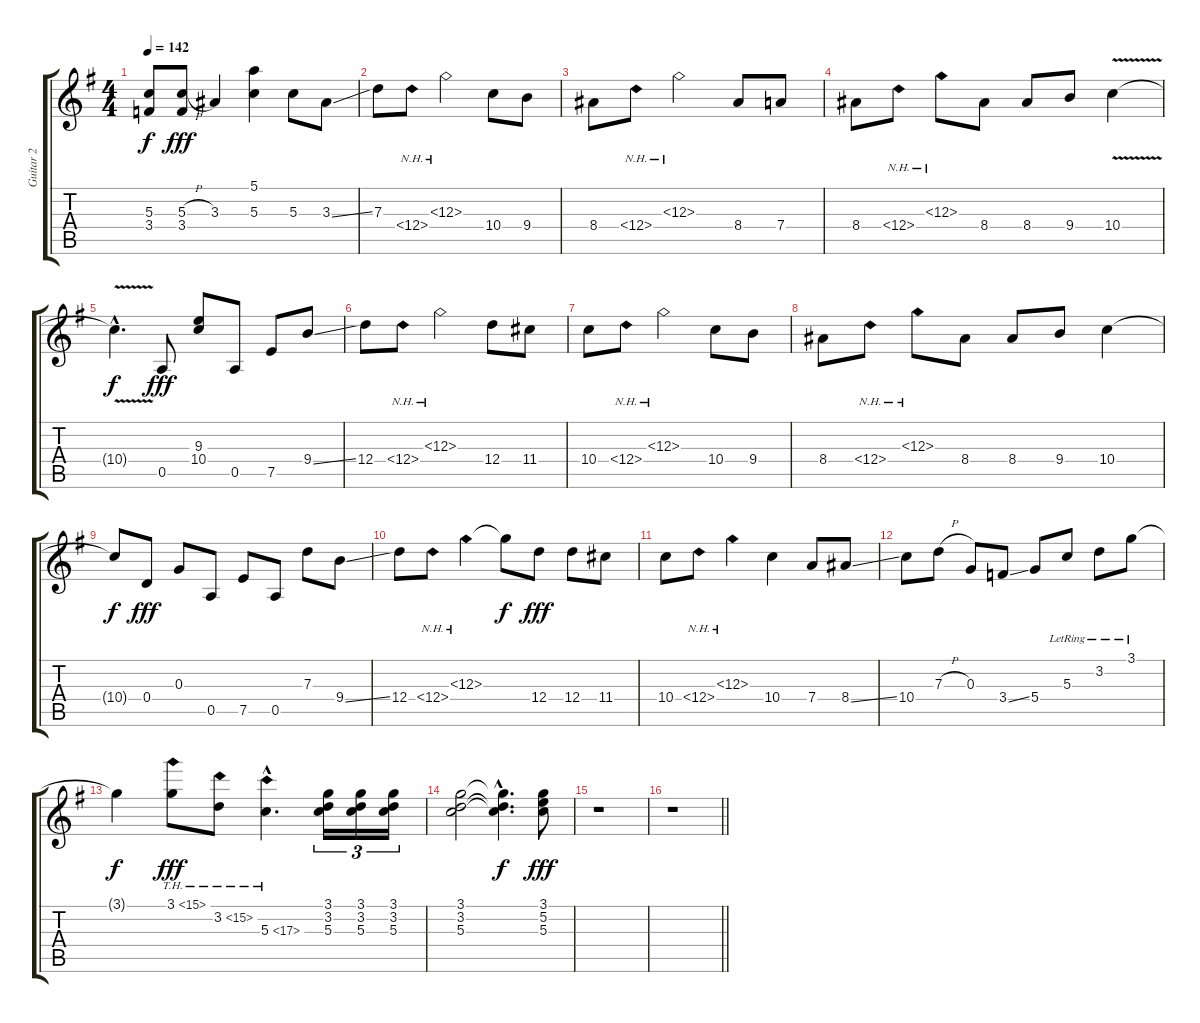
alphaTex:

\track ("Guitar 2" "Guitar 2") {instrument electricguitarclean}
\staff {score tabs}
\tuning (E4 B3 G3 D3 A2 E2) {hide}
\ts (4 4)
\tempo 142
\clef g2
\ks g
(5.3{t} 3.4{t}).8{dy f} (5.3{h} 3.4).8{dy fff} 3.3.4 (5.1 5.3).4 5.3.8 3.3{ss}.8 |
7.3.8 12.4{nh}.8 12.3{nh}.2 10.4.8 9.4.8 |
8.4.8 12.4{nh}.8 12.3{nh}.2 8.4.8 7.4.8 |
8.4.8 12.4{nh}.8 12.3{nh}.8 8.4.8 8.4.8 9.4.8 10.4{v}.4 |
10.4{hac t}.4{d dy f} 0.5.8{dy fff} (9.3 10.4).8 0.5.8 7.5.8 9.4{ss}.8 |
12.4.8 12.4{nh}.8 12.3{nh}.2 12.4.8 11.4.8 |
10.4.8 12.4{nh}.8 12.3{nh}.2 10.4.8 9.4.8 |
8.4.8 12.4{nh}.8 12.3{nh}.8 8.4.8 8.4.8 9.4.8 10.4.4 |
10.4{t}.8{dy f} 0.4.8{dy fff} 0.3.8 0.5.8 7.5.8 0.5.8 7.3.8 9.4{ss}.8 |
12.4.8 12.4{nh}.8 12.3{nh}.4 12.3{t}.8{dy f} 12.4.8{dy fff} 12.4.8 11.4.8 |
10.4.8 12.4{nh}.8 12.3{nh}.4 10.4.4 7.4.8 8.4{ss}.8 |
10.4.8 7.3{h}.8 0.3.8 3.4{ss}.8 5.4.8 5.3{lr}.8 3.2{lr}.8 3.1{lr}.8 |
3.1{t}.4{dy f} 3.1{th 12}.8{dy fff} 3.2{th 12}.8 5.3{th 12 hac}.4{d} (3.1 3.2 5.3).16{tu (3 2)} (3.1 3.2 5.3).16{tu (3 2)} (3.1 3.2 5.3).16{tu (3 2)} |
(3.1 3.2 5.3).2 (3.1{hac t} 3.2{hac t} 5.3{hac t}).4{d dy f} (3.1 5.2 5.3).8{dy fff} |
r.1 |
\barLineRight lightlight
r.1
